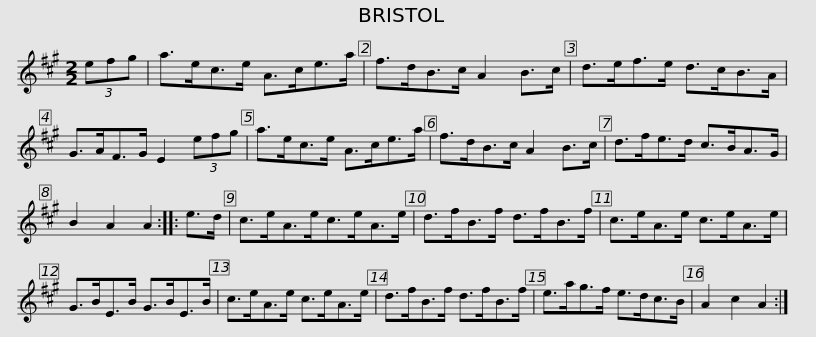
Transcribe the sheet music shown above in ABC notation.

X:1
L:1/8
M:2/2
I:linebreak $
K:A
V:1 treble
V:1
 (3efg | a>ec>e A>ce>a | f>dB>c A2 B>c | d>ef>e d>cB>A | G>AF>G E2 (3efg |$ %5
 a>ec>e A>ce>a | f>dB>c A2 B>c | d>fe>d c>BA>G | B2 A2 A2 :: e>d | %10
 c>eA>ec>eA>e |$ d>fB>f d>fB>f | c>eA>e c>eA>e | G>BE>B G>BE>B | c>eA>e c>eA>e |$ %15
 d>fB>f d>fB>f | e>ag>f e>dc>B | A2 c2 A2 :| %18
